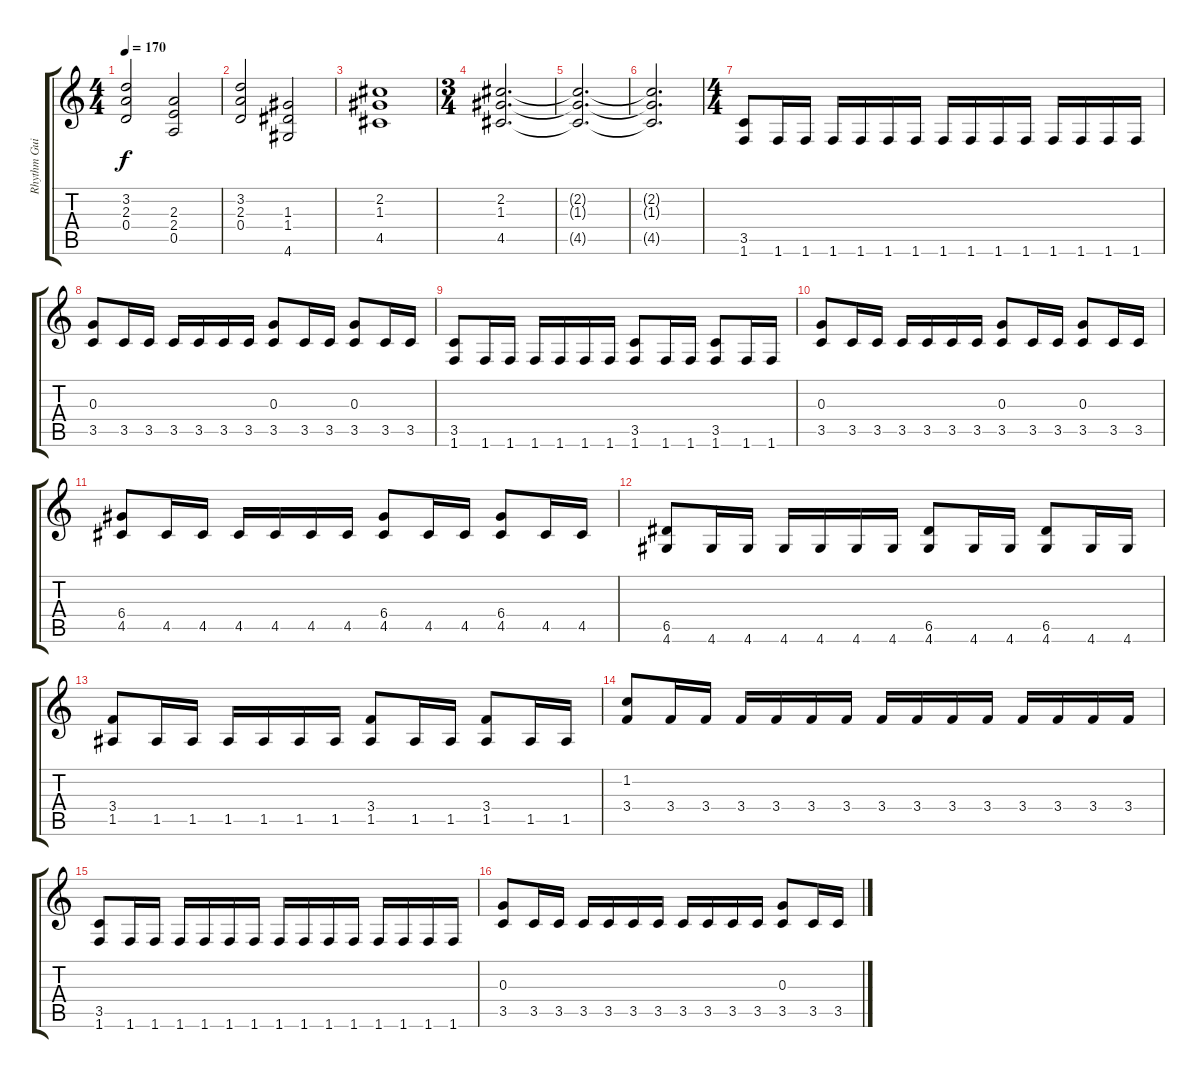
\track ("Rhythm Guitar" "Rhythm Gui") {instrument distortionguitar}
\staff {score tabs}
\tuning (E4 B3 G3 D3 A2 E2) {hide}
\ts (4 4)
\tempo 170
\clef g2
\ks c
(3.2 2.3 0.4).2{dy f} (2.3 2.4 0.5).2 |
(3.2 2.3 0.4).2 (1.3 1.4 4.6).2 |
(2.2 1.3 4.5).1 |
\ts (3 4)
(2.2 1.3 4.5).2{d} |
(2.2{t} 1.3{t} 4.5{t}).2{d} |
(2.2{t} 1.3{t} 4.5{t}).2{d} |
\ts (4 4)
(3.5 1.6).8 1.6.16 1.6.16 1.6.16 1.6.16 1.6.16 1.6.16 1.6.16 1.6.16 1.6.16 1.6.16 1.6.16 1.6.16 1.6.16 1.6.16 |
(0.3 3.5).8 3.5.16 3.5.16 3.5.16 3.5.16 3.5.16 3.5.16 (0.3 3.5).8 3.5.16 3.5.16 (0.3 3.5).8 3.5.16 3.5.16 |
(3.5 1.6).8 1.6.16 1.6.16 1.6.16 1.6.16 1.6.16 1.6.16 (3.5 1.6).8 1.6.16 1.6.16 (3.5 1.6).8 1.6.16 1.6.16 |
(0.3 3.5).8 3.5.16 3.5.16 3.5.16 3.5.16 3.5.16 3.5.16 (0.3 3.5).8 3.5.16 3.5.16 (0.3 3.5).8 3.5.16 3.5.16 |
(6.4 4.5).8 4.5.16 4.5.16 4.5.16 4.5.16 4.5.16 4.5.16 (6.4 4.5).8 4.5.16 4.5.16 (6.4 4.5).8 4.5.16 4.5.16 |
(6.5 4.6).8 4.6.16 4.6.16 4.6.16 4.6.16 4.6.16 4.6.16 (6.5 4.6).8 4.6.16 4.6.16 (6.5 4.6).8 4.6.16 4.6.16 |
(3.4 1.5).8 1.5.16 1.5.16 1.5.16 1.5.16 1.5.16 1.5.16 (3.4 1.5).8 1.5.16 1.5.16 (3.4 1.5).8 1.5.16 1.5.16 |
(1.2 3.4).8 3.4.16 3.4.16 3.4.16 3.4.16 3.4.16 3.4.16 3.4.16 3.4.16 3.4.16 3.4.16 3.4.16 3.4.16 3.4.16 3.4.16 |
(3.5 1.6).8 1.6.16 1.6.16 1.6.16 1.6.16 1.6.16 1.6.16 1.6.16 1.6.16 1.6.16 1.6.16 1.6.16 1.6.16 1.6.16 1.6.16 |
(0.3 3.5).8 3.5.16 3.5.16 3.5.16 3.5.16 3.5.16 3.5.16 3.5.16 3.5.16 3.5.16 3.5.16 (0.3 3.5).8 3.5.16 3.5.16
